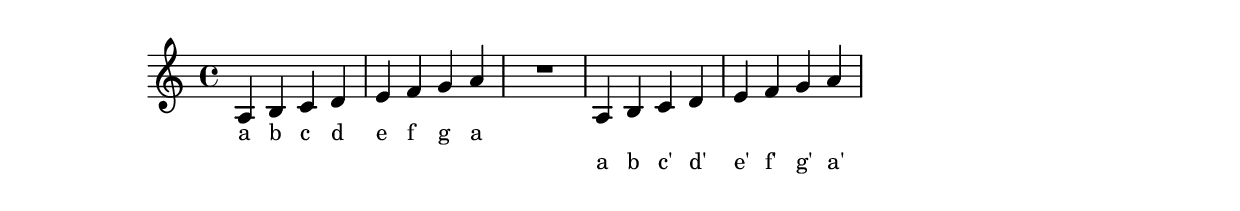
%% Do not edit this file; it is automatically
%% generated from LSR http://lsr.dsi.unimi.it
%% This file is in the public domain.
\version "2.13.16"

\header {
  lsrtags = "tweaks-and-overrides"

  texidoc = "
The @code{NoteNames} context can be used to print the text value of
notes.  The @code{printOctaveNames} property turns on or off the
representation of the octave of the note.

"
  doctitle = "Printing note names with and without an octave marker"
} % begin verbatim

scale = \relative c' {
  a4 b c d
  e4 f g a
}

\new Staff {
  <<
    \scale
    \context NoteNames {
      \set printOctaveNames = ##f
      \scale
    }
  >>
  R1
  <<
    \scale
    \context NoteNames {
      \set printOctaveNames = ##t
      \scale
    }
  >>
}

